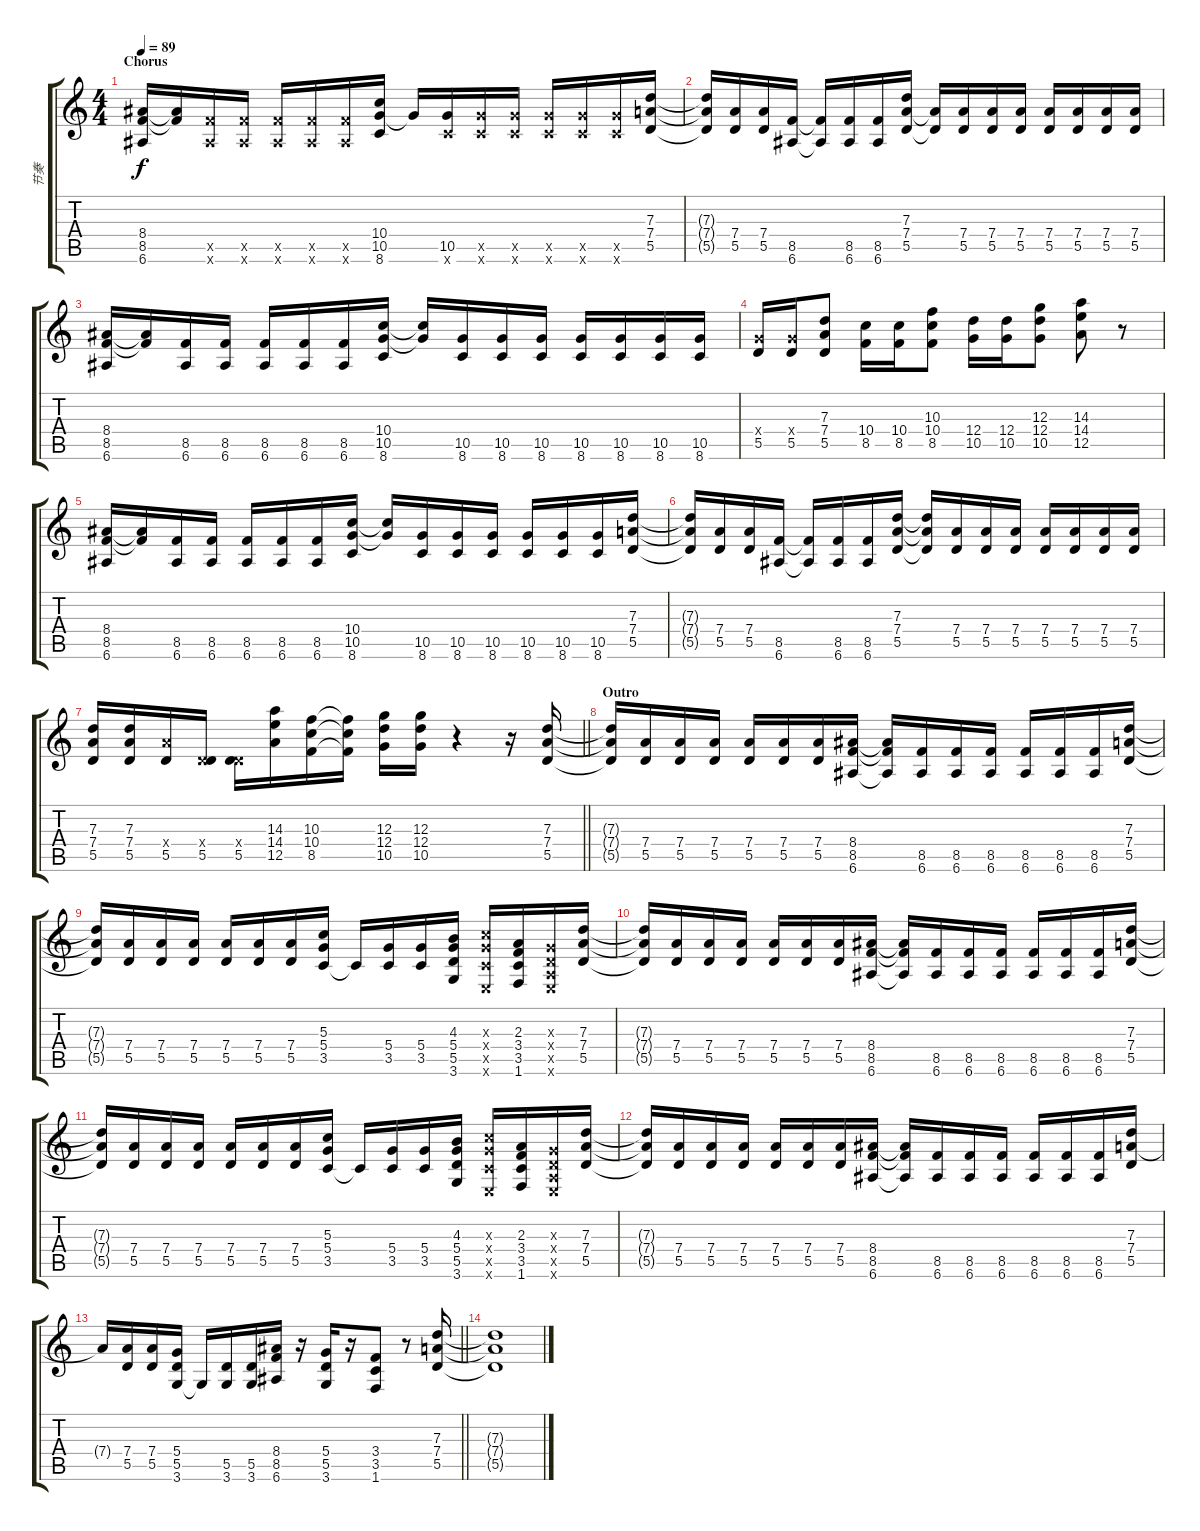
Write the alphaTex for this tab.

\track ("节奏" "节奏") {instrument distortionguitar}
\staff {score tabs}
\tuning (E4 B3 G3 D3 A2 E2) {hide}
\ts (4 4)
\section ("" "Chorus")
\tempo 89
\clef g2
\ks c
(8.4 8.5 6.6).16{dy f} (8.4{t} 8.5{t}).16 (8.5{x} 6.6{x}).16 (8.5{x} 6.6{x}).16 (8.5{x} 6.6{x}).16 (8.5{x} 6.6{x}).16 (8.5{x} 6.6{x}).16 (10.4 10.5 8.6).16 10.5{t}.16 (10.5 8.6{x}).16 (10.5{x} 8.6{x}).16 (10.5{x} 8.6{x}).16 (10.5{x} 8.6{x}).16 (10.5{x} 8.6{x}).16 (10.5{x} 8.6{x}).16 (7.3 7.4 5.5).16 |
(7.3{t} 7.4{t} 5.5{t}).16 (7.4 5.5).16 (7.4 5.5).16 (8.5 6.6).16 (8.5{t} 6.6{t}).16 (8.5 6.6).16 (8.5 6.6).16 (7.3 7.4 5.5).16 (7.4{t} 5.5{t}).16 (7.4 5.5).16 (7.4 5.5).16 (7.4 5.5).16 (7.4 5.5).16 (7.4 5.5).16 (7.4 5.5).16 (7.4 5.5).16 |
(8.4 8.5 6.6).16 (8.4{t} 8.5{t}).16 (8.5 6.6).16 (8.5 6.6).16 (8.5 6.6).16 (8.5 6.6).16 (8.5 6.6).16 (10.4 10.5 8.6).16 (10.4{t} 10.5{t}).16 (10.5 8.6).16 (10.5 8.6).16 (10.5 8.6).16 (10.5 8.6).16 (10.5 8.6).16 (10.5 8.6).16 (10.5 8.6).16 |
(5.4{x} 5.5).16 (5.4{x} 5.5).16 (7.3 7.4 5.5).8 (10.4 8.5).16 (10.4 8.5).16 (10.3 10.4 8.5).8 (12.4 10.5).16 (12.4 10.5).16 (12.3 12.4 10.5).8 (14.3 14.4 12.5).8 r.8 |
(8.4 8.5 6.6).16 (8.4{t} 8.5{t}).16 (8.5 6.6).16 (8.5 6.6).16 (8.5 6.6).16 (8.5 6.6).16 (8.5 6.6).16 (10.4 10.5 8.6).16 (10.4{t} 10.5{t}).16 (10.5 8.6).16 (10.5 8.6).16 (10.5 8.6).16 (10.5 8.6).16 (10.5 8.6).16 (10.5 8.6).16 (7.3 7.4 5.5).16 |
(7.3{t} 7.4{t} 5.5{t}).16 (7.4 5.5).16 (7.4 5.5).16 (8.5 6.6).16 (8.5{t} 6.6{t}).16 (8.5 6.6).16 (8.5 6.6).16 (7.3 7.4 5.5).16 (7.3{t} 7.4{t} 5.5{t}).16 (7.4 5.5).16 (7.4 5.5).16 (7.4 5.5).16 (7.4 5.5).16 (7.4 5.5).16 (7.4 5.5).16 (7.4 5.5).16 |
\barLineRight lightlight
(7.3 7.4 5.5).16 (7.3 7.4 5.5).16 (7.4{x} 5.5).16 (0.4{x} 5.5).16 (0.4{x} 5.5).16 (14.3 14.4 12.5).16 (10.3 10.4 8.5).16 (10.3{t} 10.4{t} 8.5{t}).16 (12.3 12.4 10.5).16 (12.3 12.4 10.5).16 r.4 r.16 (7.3 7.4 5.5).16 |
\section ("" "Outro")
(7.3{t} 7.4{t} 5.5{t}).16 (7.4 5.5).16 (7.4 5.5).16 (7.4 5.5).16 (7.4 5.5).16 (7.4 5.5).16 (7.4 5.5).16 (8.4 8.5 6.6).16 (8.4{t} 8.5{t} 6.6{t}).16 (8.5 6.6).16 (8.5 6.6).16 (8.5 6.6).16 (8.5 6.6).16 (8.5 6.6).16 (8.5 6.6).16 (7.3 7.4 5.5).16 |
(7.3{t} 7.4{t} 5.5{t}).16 (7.4 5.5).16 (7.4 5.5).16 (7.4 5.5).16 (7.4 5.5).16 (7.4 5.5).16 (7.4 5.5).16 (5.3 5.4 3.5).16 3.5{t}.16 (5.4 3.5).16 (5.4 3.5).16 (4.3 5.4 5.5 3.6).16 (5.3{x} 5.4{x} 3.5{x} 0.6{x}).16 (2.3 3.4 3.5 1.6).16 (0.3{x} 0.4{x} 0.5{x} 0.6{x}).16 (7.3 7.4 5.5).16 |
(7.3{t} 7.4{t} 5.5{t}).16 (7.4 5.5).16 (7.4 5.5).16 (7.4 5.5).16 (7.4 5.5).16 (7.4 5.5).16 (7.4 5.5).16 (8.4 8.5 6.6).16 (8.4{t} 8.5{t} 6.6{t}).16 (8.5 6.6).16 (8.5 6.6).16 (8.5 6.6).16 (8.5 6.6).16 (8.5 6.6).16 (8.5 6.6).16 (7.3 7.4 5.5).16 |
(7.3{t} 7.4{t} 5.5{t}).16 (7.4 5.5).16 (7.4 5.5).16 (7.4 5.5).16 (7.4 5.5).16 (7.4 5.5).16 (7.4 5.5).16 (5.3 5.4 3.5).16 3.5{t}.16 (5.4 3.5).16 (5.4 3.5).16 (4.3 5.4 5.5 3.6).16 (5.3{x} 5.4{x} 3.5{x} 0.6{x}).16 (2.3 3.4 3.5 1.6).16 (0.3{x} 0.4{x} 0.5{x} 0.6{x}).16 (7.3 7.4 5.5).16 |
(7.3{t} 7.4{t} 5.5{t}).16 (7.4 5.5).16 (7.4 5.5).16 (7.4 5.5).16 (7.4 5.5).16 (7.4 5.5).16 (7.4 5.5).16 (8.4 8.5 6.6).16 (8.4{t} 8.5{t} 6.6{t}).16 (8.5 6.6).16 (8.5 6.6).16 (8.5 6.6).16 (8.5 6.6).16 (8.5 6.6).16 (8.5 6.6).16 (7.3 7.4 5.5).16 |
\barLineRight lightlight
7.4{t}.16 (7.4 5.5).16 (7.4 5.5).16 (5.4 5.5 3.6).16 3.6{t}.16 (5.5 3.6).16 (5.5 3.6).16 (8.4 8.5 6.6).16 r.16 (5.4 5.5 3.6).16 r.16 (3.4 3.5 1.6).8 r.8 (7.3 7.4 5.5).16 |
(7.3{t} 7.4{t} 5.5{t}).1
